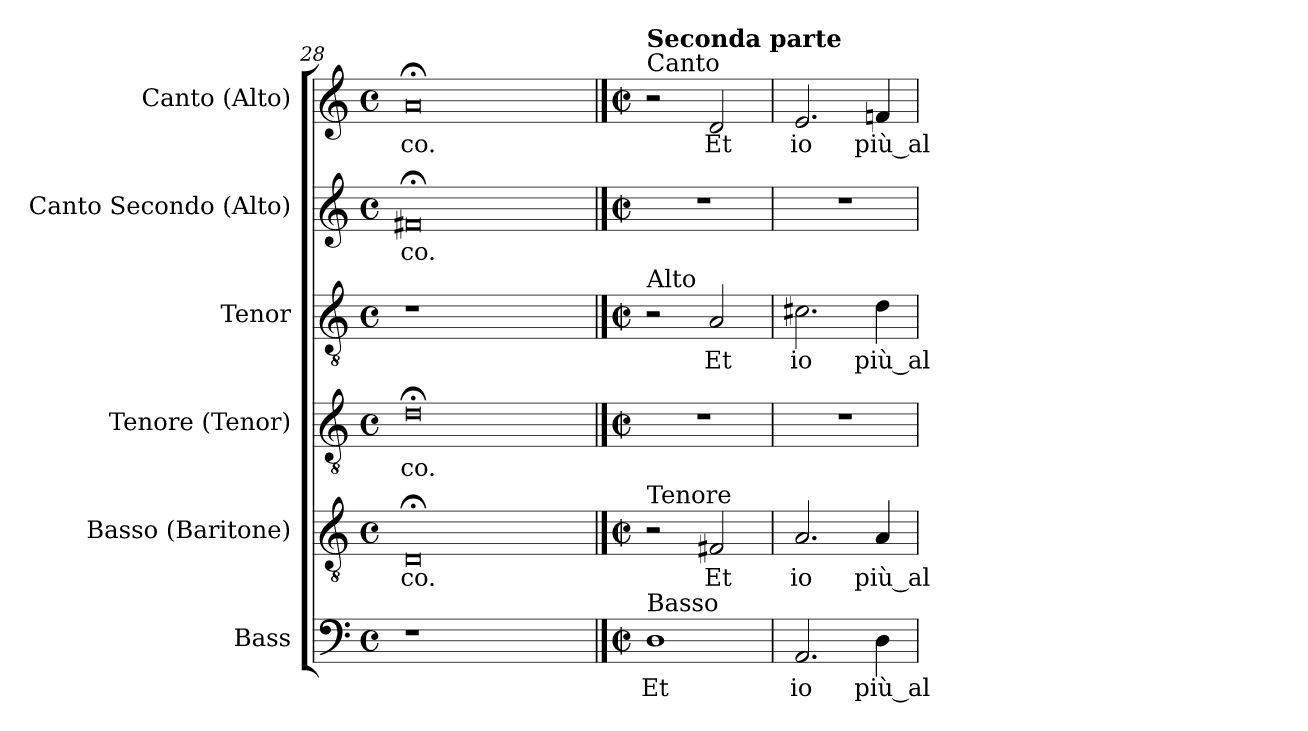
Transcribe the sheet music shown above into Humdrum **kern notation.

**kern	**text	**kern	**text	**kern	**text	**kern	**text	**kern	**text	**kern	**text
*part6	*part6	*part5	*part5	*part4	*part4	*part3	*part3	*part2	*part2	*part1	*part1
*staff6	*staff6	*staff5	*staff5	*staff4	*staff4	*staff3	*staff3	*staff2	*staff2	*staff1	*staff1
*I"Bass	*	*I"Basso (Baritone)	*	*I"Tenore (Tenor)	*	*I"Tenor	*	*I"Canto Secondo (Alto)	*	*I"Canto (Alto)	*
*I'B.	*	*I'Bar.	*	*I'T.	*	*I'T.	*	*I'A.	*	*I'A.	*
*clefF4	*	*clefGv2	*	*clefGv2	*	*clefGv2	*	*clefG2	*	*clefG2	*
*	*	*ITrd7c12	*	*ITrd7c12	*	*ITrd7c12	*	*	*	*	*
*k[]	*	*k[]	*	*k[]	*	*k[]	*	*k[]	*	*k[]	*
*C:	*	*C:	*	*C:	*	*C:	*	*C:	*	*C:	*
*M4/4	*	*M4/4	*	*M4/4	*	*M4/4	*	*M4/4	*	*M4/4	*
*met(c)	*	*met(c)	*	*met(c)	*	*met(c)	*	*met(c)	*	*met(c)	*
=28	=28	=28	=28	=28	=28	=28	=28	=28	=28	=28	=28
!LO:N:vis=1	!	!	!	!	!	!	!	!	!	!	!
!	!	!	!LO:LY:b:color=#000000	!	!	!	!	!	!	!	!
!	!	!	!	!	!LO:LY:b:color=#000000	!LO:N:vis=1	!	!	!	!	!
!	!	!	!	!	!	!	!	!	!LO:LY:b:color=#000000	!	!
!	!	!	!	!	!	!	!	!	!	!	!LO:LY:b:color=#000000
1r	.	0DD;i	-co.	0D;i	-co.	1r	.	0f#X;i	-co.	0a;i	-co.
1ryy	.	.	.	.	.	1ryy	.	.	.	.	.
!!LO:PB:g=z
==29	==29	==29	==29	==29	==29	==29	==29	==29	==29	==29	==29
*M2/2	*	*M2/2	*	*M2/2	*	*M2/2	*	*M2/2	*	*M2/2	*
*met(c|)	*	*met(c|)	*	*met(c|)	*	*met(c|)	*	*met(c|)	*	*met(c|)	*
!	!	!	!	!	!	!	!	!	!	!LO:TX:a:t=Canto	!
!	!	!	!	!	!	!	!	!	!	!LO:TX:a:B:t=Seconda parte	!
!	!	!	!	!	!	!LO:TX:a:t=Alto	!	!	!	!	!
!	!	!LO:TX:a:t=Tenore	!	!	!	!	!	!	!	!	!
!LO:TX:a:t=Basso	!	!	!	!	!	!	!	!	!	!	!
!	!LO:LY:b:color=#000000	!	!	!	!	!	!	!	!	!	!
1Di	Et	2r	.	1r	.	2r	.	1r	.	2r	.
!	!	!	!LO:LY:b:color=#000000	!	!	!	!	!	!	!	!
!	!	!	!	!	!	!	!LO:LY:b:color=#000000	!	!	!	!
!	!	!	!	!	!	!	!	!	!	!	!LO:LY:b:color=#000000
.	.	2FF#Xi/	Et	.	.	2AAi/	Et	.	.	2di/	Et
=30	=30	=30	=30	=30	=30	=30	=30	=30	=30	=30	=30
!	!LO:LY:b:color=#000000	!	!	!	!	!	!	!	!	!	!
!	!	!	!LO:LY:b:color=#000000	!	!	!	!	!	!	!	!
!	!	!	!	!	!	!	!LO:LY:b:color=#000000	!	!	!	!
!	!	!	!	!	!	!	!	!	!	!	!LO:LY:b:color=#000000
2.AAi/	io	2.AAi/	io	1r	.	2.C#Xi\	io	1r	.	2.ei/	io
!	!LO:LY:b:color=#000000	!	!	!	!	!	!	!	!	!	!
!	!	!	!LO:LY:b:color=#000000	!	!	!	!	!	!	!	!
!	!	!	!	!	!	!	!LO:LY:b:color=#000000	!	!	!	!
!	!	!	!	!	!	!	!	!	!	!	!LO:LY:b:color=#000000
4Di\	più_al-	4AAi/	più_al-	.	.	4Di\	più_al-	.	.	4fni/	più_al-
=	=	=	=	=	=	=	=	=	=	=	=
*-	*-	*-	*-	*-	*-	*-	*-	*-	*-	*-	*-
